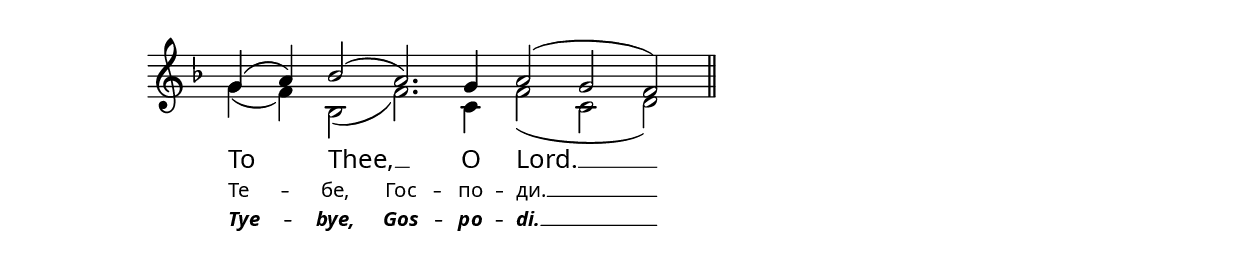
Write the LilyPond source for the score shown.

\version "2.24.4"


\paper {
    #(define fonts
        (set-global-fonts
            #:roman "EB Garamond SemiBold"
    ))
}

keyTime = { \key f \major}
cadenzaMeasure = {
  \cadenzaOff
  \partial 1024 s1024
  \cadenzaOn

}

SopMusic    = \relative { 
    \cadenzaOn
    g'4( a) bes2( a2.) g4 a2( g f) \cadenzaMeasure \section
}

BassMusic   = \relative {
    \cadenzaOn
    g'4( f) bes,2( f'2.) c4 f2( c d) \cadenzaMeasure \section
}



VerseOne = \lyricmode {
    To Thee, __ O Lord. __
    }

VerseTwo = \lyricmode {
    \override LyricText.font-size = #'-1
    
    Те --
    \set ignoreMelismata = ##t
    бе, Гос -- 
    \set ignoreMelismata = ##f по -- ди. __
    }
VerseThree = \lyricmode {
    \override LyricText.font-name = #"EB Garamond, Semi-Bold Italic"
    \override LyricText.font-size = #'-1
    Tye -- 
    \set ignoreMelismata = ##t
    bye, Gos -- 
    \set ignoreMelismata = ##f
    po -- di. __
}


\score {
    \new Staff <<
        \clef "treble"
        \new Voice = "Sop"  { \voiceOne \keyTime \SopMusic}
        \new Voice = "Bass" { \voiceTwo \BassMusic }
        \new Lyrics \lyricsto "Sop" { \VerseOne }
        \new Lyrics \lyricsto "Sop" { \VerseTwo }
        \new Lyrics \lyricsto "Sop" { \VerseThree }
    >>

    \layout {
        \context {
            \Score
                \omit BarNumber
                \override SpacingSpanner.common-shortest-duration = #(ly:make-moment 1/16)

        }
        \context {
            \Staff
                \remove Time_signature_engraver
        }
        \context {
            \Lyrics
                \override LyricSpace.minimum-distance = #1.0
        }
    }
    \midi {
        \tempo 4 = 180
    }
}





